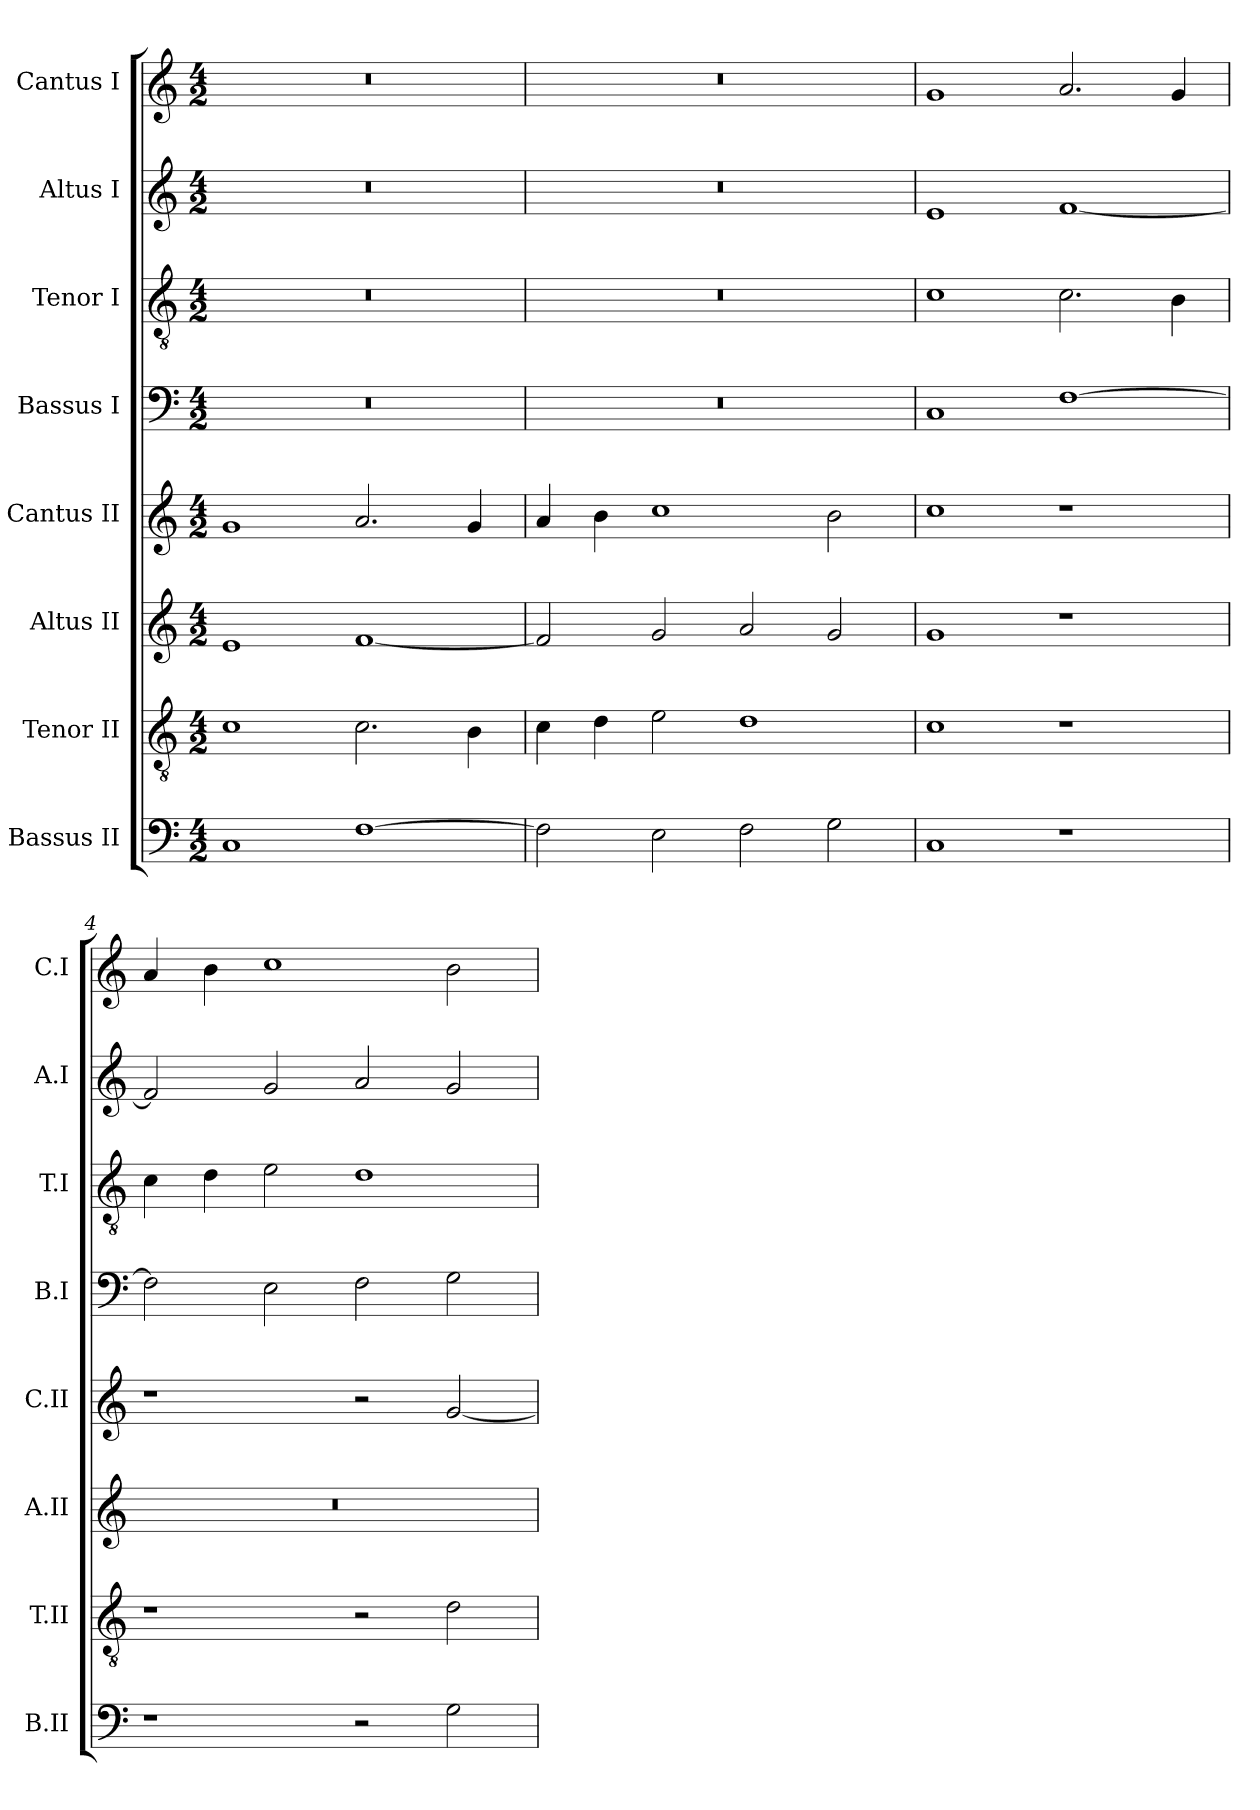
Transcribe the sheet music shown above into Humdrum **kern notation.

**kern	**kern	**kern	**kern	**kern	**kern	**kern	**kern
*part8	*part7	*part6	*part5	*part4	*part3	*part2	*part1
*staff8	*staff7	*staff6	*staff5	*staff4	*staff3	*staff2	*staff1
*I"Bassus II	*I"Tenor II	*I"Altus II	*I"Cantus II	*I"Bassus I	*I"Tenor I	*I"Altus I	*I"Cantus I
*I'B.II	*I'T.II	*I'A.II	*I'C.II	*I'B.I	*I'T.I	*I'A.I	*I'C.I
*clefF4	*clefGv2	*clefG2	*clefG2	*clefF4	*clefGv2	*clefG2	*clefG2
*	*ITrd7c12	*	*	*	*ITrd7c12	*	*
*k[]	*k[]	*k[]	*k[]	*k[]	*k[]	*k[]	*k[]
*C:	*C:	*C:	*C:	*C:	*C:	*C:	*C:
*M4/2	*M4/2	*M4/2	*M4/2	*M4/2	*M4/2	*M4/2	*M4/2
=1	=1	=1	=1	=1	=1	=1	=1
1C/	1C\	1e/	1g/	0r	0r	0r	0r
[1F\	2.C\	[1f/	2.a/	.	.	.	.
.	4BB\	.	4g/	.	.	.	.
=2	=2	=2	=2	=2	=2	=2	=2
2F\]	4C\	2f/]	4a/	0r	0r	0r	0r
.	4D\	.	4b\	.	.	.	.
2E\	2E\	2g/	1cc\	.	.	.	.
2F\	1D\	2a/	.	.	.	.	.
2G\	.	2g/	2b\	.	.	.	.
=3	=3	=3	=3	=3	=3	=3	=3
1C/	1C\	1g/	1cc\	1C/	1C\	1e/	1g/
1r	1r	1r	1r	[1F\	2.C\	[1f/	2.a/
.	.	.	.	.	4BB\	.	4g/
=4	=4	=4	=4	=4	=4	=4	=4
1r	1r	0r	1r	2F\]	4C\	2f/]	4a/
.	.	.	.	.	4D\	.	4b\
.	.	.	.	2E\	2E\	2g/	1cc\
2r	2r	.	2r	2F\	1D\	2a/	.
2G\	2D\	.	[2g/	2G\	.	2g/	2b\
=	=	=	=	=	=	=	=
*-	*-	*-	*-	*-	*-	*-	*-
